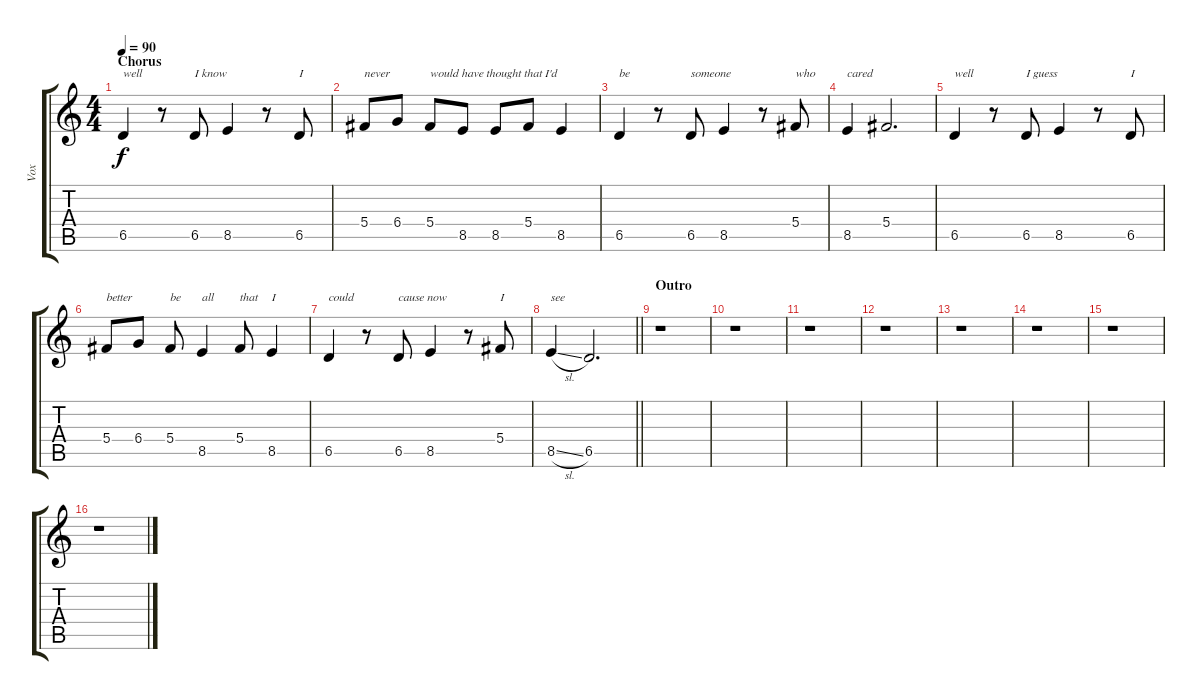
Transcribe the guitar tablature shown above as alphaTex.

\track ("Vox" "Vox") {instrument distortionguitar}
\staff {score tabs}
\tuning (Eb4 Bb3 Gb3 Db3 Ab2 Eb2) {hide}
\ts (4 4)
\section ("" "Chorus")
\tempo 90
\clef g2
\ks c
6.5.4{txt "well" dy f} r.8 6.5.8{txt "I know"} 8.5.4 r.8 6.5.8{txt "I"} |
5.4.8{txt "never"} 6.4.8 5.4.8{txt "would have thought that I'd"} 8.5.8 8.5.8 5.4.8 8.5.4 |
6.5.4{txt "be"} r.8 6.5.8{txt "someone"} 8.5.4 r.8 5.4.8{txt "who"} |
8.5.4{txt "cared"} 5.4.2{d} |
6.5.4{txt "well"} r.8 6.5.8{txt "I guess"} 8.5.4 r.8 6.5.8{txt "I"} |
5.4.8{txt "better"} 6.4.8 5.4.8{txt "be"} 8.5.4{txt "all"} 5.4.8{txt "that"} 8.5.4{txt "I"} |
6.5.4{txt "could"} r.8 6.5.8{txt "cause now"} 8.5.4 r.8 5.4.8{txt "I"} |
\barLineRight lightlight
8.5{sl}.4{txt "see"} 6.5.2{d} |
\section ("" "Outro")
r.1 |
r.1 |
r.1 |
r.1 |
r.1 |
r.1 |
r.1 |
r.1
